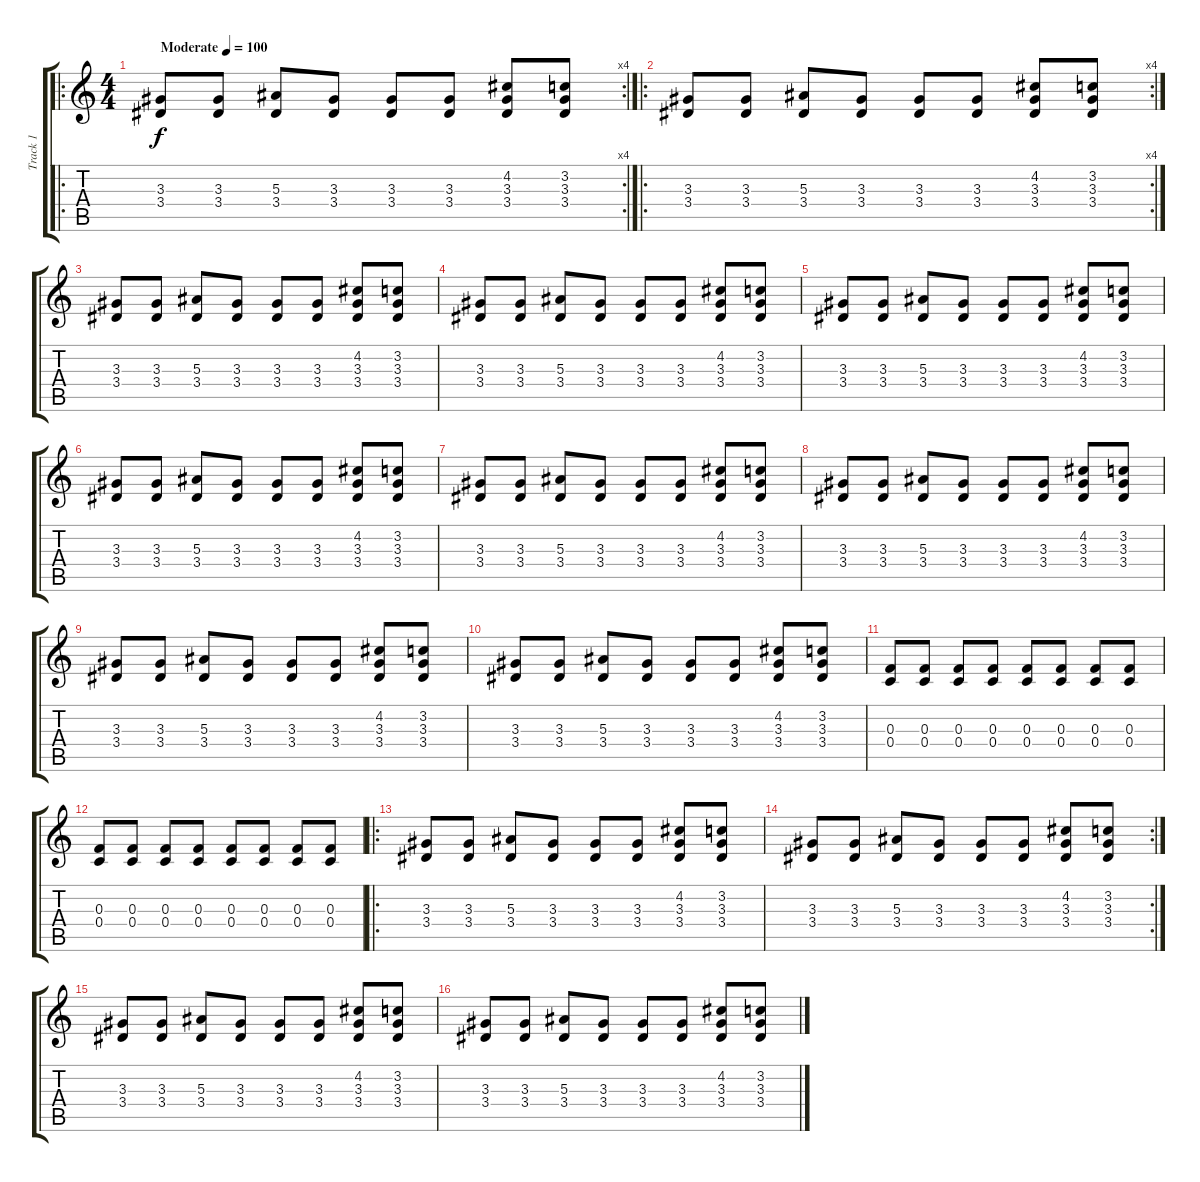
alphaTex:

\track ("Track 1" "Track 1") {instrument electricguitarclean}
\staff {score tabs}
\tuning (D4 A3 F3 C3 G2 D2) {hide}
\ro
\rc 4
\ts (4 4)
\tempo (100 "Moderate")
\clef g2
\ks c
(3.3 3.4).8{dy f instrument electricguitarclean} (3.3 3.4).8 (5.3 3.4).8 (3.3 3.4).8 (3.3 3.4).8 (3.3 3.4).8 (4.2 3.3 3.4).8 (3.2 3.3 3.4).8 |
\ro
\rc 4
(3.3 3.4).8 (3.3 3.4).8 (5.3 3.4).8 (3.3 3.4).8 (3.3 3.4).8 (3.3 3.4).8 (4.2 3.3 3.4).8 (3.2 3.3 3.4).8 |
(3.3 3.4).8 (3.3 3.4).8 (5.3 3.4).8 (3.3 3.4).8 (3.3 3.4).8 (3.3 3.4).8 (4.2 3.3 3.4).8 (3.2 3.3 3.4).8 |
(3.3 3.4).8 (3.3 3.4).8 (5.3 3.4).8 (3.3 3.4).8 (3.3 3.4).8 (3.3 3.4).8 (4.2 3.3 3.4).8 (3.2 3.3 3.4).8 |
(3.3 3.4).8 (3.3 3.4).8 (5.3 3.4).8 (3.3 3.4).8 (3.3 3.4).8 (3.3 3.4).8 (4.2 3.3 3.4).8 (3.2 3.3 3.4).8 |
(3.3 3.4).8 (3.3 3.4).8 (5.3 3.4).8 (3.3 3.4).8 (3.3 3.4).8 (3.3 3.4).8 (4.2 3.3 3.4).8 (3.2 3.3 3.4).8 |
(3.3 3.4).8 (3.3 3.4).8 (5.3 3.4).8 (3.3 3.4).8 (3.3 3.4).8 (3.3 3.4).8 (4.2 3.3 3.4).8 (3.2 3.3 3.4).8 |
(3.3 3.4).8 (3.3 3.4).8 (5.3 3.4).8 (3.3 3.4).8 (3.3 3.4).8 (3.3 3.4).8 (4.2 3.3 3.4).8 (3.2 3.3 3.4).8 |
(3.3 3.4).8 (3.3 3.4).8 (5.3 3.4).8 (3.3 3.4).8 (3.3 3.4).8 (3.3 3.4).8 (4.2 3.3 3.4).8 (3.2 3.3 3.4).8 |
(3.3 3.4).8 (3.3 3.4).8 (5.3 3.4).8 (3.3 3.4).8 (3.3 3.4).8 (3.3 3.4).8 (4.2 3.3 3.4).8 (3.2 3.3 3.4).8 |
(0.3 0.4).8 (0.3 0.4).8 (0.3 0.4).8 (0.3 0.4).8 (0.3 0.4).8 (0.3 0.4).8 (0.3 0.4).8 (0.3 0.4).8 |
(0.3 0.4).8 (0.3 0.4).8 (0.3 0.4).8 (0.3 0.4).8 (0.3 0.4).8 (0.3 0.4).8 (0.3 0.4).8 (0.3 0.4).8 |
\ro
(3.3 3.4).8 (3.3 3.4).8 (5.3 3.4).8 (3.3 3.4).8 (3.3 3.4).8 (3.3 3.4).8 (4.2 3.3 3.4).8 (3.2 3.3 3.4).8 |
\rc 2
(3.3 3.4).8 (3.3 3.4).8 (5.3 3.4).8 (3.3 3.4).8 (3.3 3.4).8 (3.3 3.4).8 (4.2 3.3 3.4).8 (3.2 3.3 3.4).8 |
(3.3 3.4).8 (3.3 3.4).8 (5.3 3.4).8 (3.3 3.4).8 (3.3 3.4).8 (3.3 3.4).8 (4.2 3.3 3.4).8 (3.2 3.3 3.4).8 |
(3.3 3.4).8 (3.3 3.4).8 (5.3 3.4).8 (3.3 3.4).8 (3.3 3.4).8 (3.3 3.4).8 (4.2 3.3 3.4).8 (3.2 3.3 3.4).8
